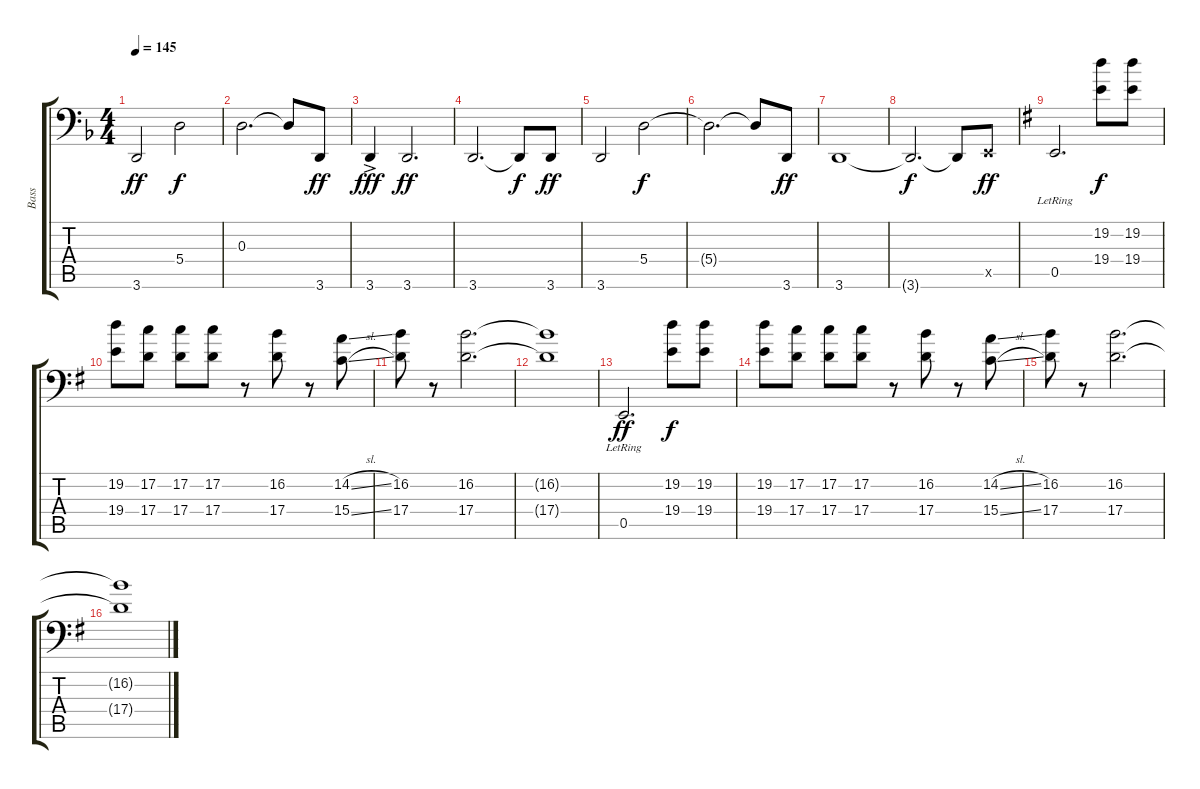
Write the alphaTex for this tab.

\track ("Bass" "Bass") {instrument electricbassfinger}
\staff {score tabs}
\tuning (C3 G2 D2 A1 E1 B0) {hide}
\ts (4 4)
\tempo 145
\clef f4
\ks f
3.6.2{dy ff} 5.4.2{dy f} |
0.3.2{d} 0.3{t}.8 3.6.8{dy ff} |
3.6{ac}.4{dy fff} 3.6.2{d dy ff} |
3.6.2{d} 3.6{t}.8{dy f} 3.6.8{dy ff} |
3.6.2 5.4.2{dy f} |
5.4{t}.2{d} 5.4{t}.8 3.6.8{dy ff} |
3.6.1 |
3.6{t}.2{d dy f} 3.6{t}.8 0.5{x}.8{dy ff} |
\ks g
0.5{lr}.2{d} (19.2 19.4).8{dy f} (19.2 19.4).8 |
(19.2 19.4).8 (17.2 17.4).8 (17.2 17.4).8 (17.2 17.4).8 r.8 (16.2 17.4).8 r.8 (14.2{sl} 15.4{sl}).8 |
(16.2 17.4).8 r.8 (16.2 17.4).2{d} |
(16.2{t} 17.4{t}).1 |
0.5{lr}.2{d dy ff} (19.2 19.4).8{dy f} (19.2 19.4).8 |
(19.2 19.4).8 (17.2 17.4).8 (17.2 17.4).8 (17.2 17.4).8 r.8 (16.2 17.4).8 r.8 (14.2{sl} 15.4{sl}).8 |
(16.2 17.4).8 r.8 (16.2 17.4).2{d} |
(16.2{t} 17.4{t}).1
